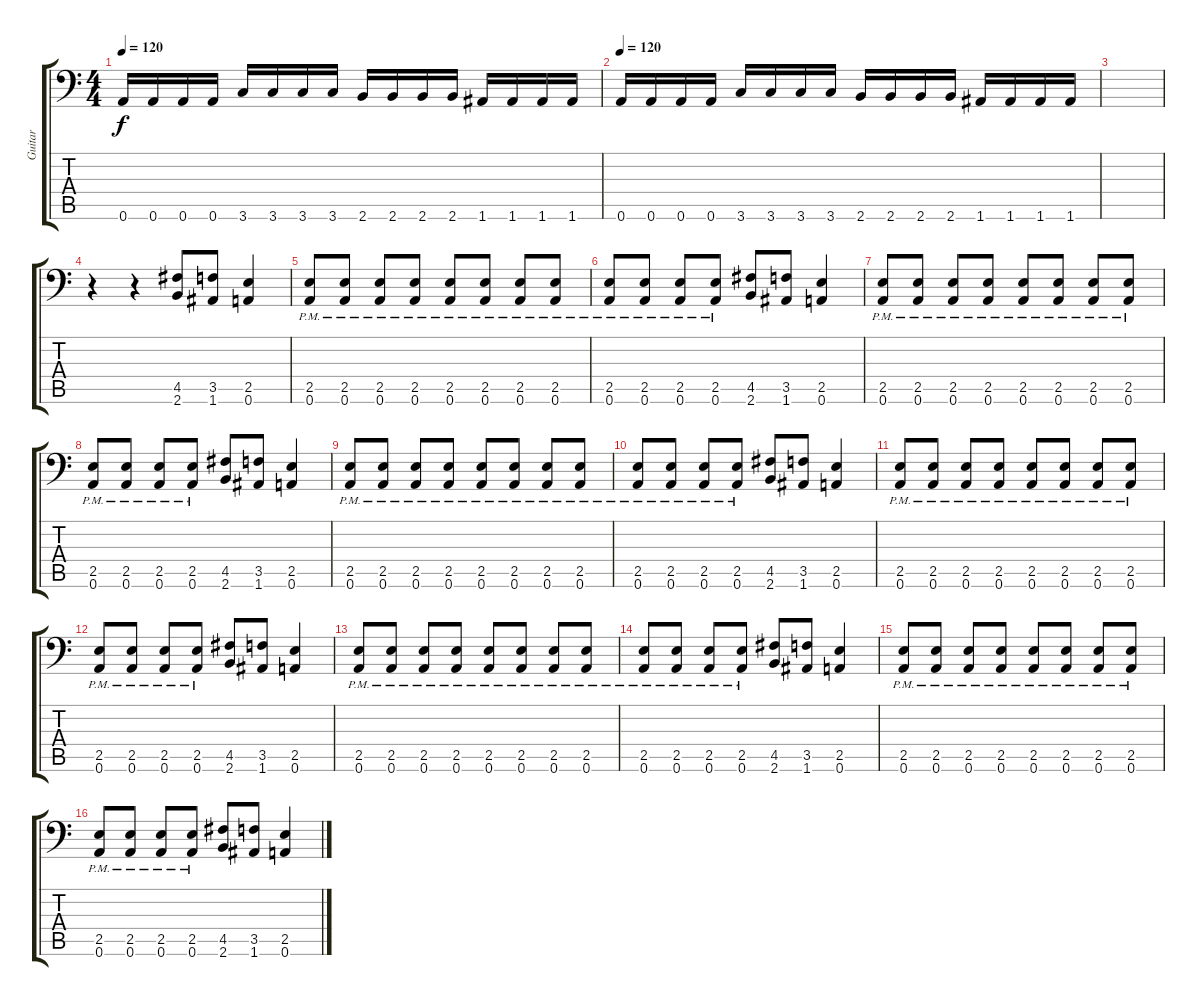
\track ("Guitar" "Guitar") {instrument distortionguitar}
\staff {score tabs}
\tuning (A3 E3 C3 G2 D2 A1) {hide}
\ts (4 4)
\tempo 120
\clef f4
\ks c
0.6.16{dy f} 0.6.16 0.6.16 0.6.16 3.6.16 3.6.16 3.6.16 3.6.16 2.6.16 2.6.16 2.6.16 2.6.16 1.6.16 1.6.16 1.6.16 1.6.16 |
\tempo 120
0.6.16 0.6.16 0.6.16 0.6.16 3.6.16 3.6.16 3.6.16 3.6.16 2.6.16 2.6.16 2.6.16 2.6.16 1.6.16 1.6.16 1.6.16 1.6.16 |
|
r.4 r.4 (4.5 2.6).8 (3.5 1.6).8 (2.5 0.6).4 |
(2.5{pm} 0.6{pm}).8 (2.5{pm} 0.6{pm}).8 (2.5{pm} 0.6{pm}).8 (2.5{pm} 0.6{pm}).8 (2.5{pm} 0.6{pm}).8 (2.5{pm} 0.6{pm}).8 (2.5{pm} 0.6{pm}).8 (2.5{pm} 0.6{pm}).8 |
(2.5{pm} 0.6{pm}).8 (2.5{pm} 0.6{pm}).8 (2.5{pm} 0.6{pm}).8 (2.5{pm} 0.6{pm}).8 (4.5 2.6).8 (3.5 1.6).8 (2.5 0.6).4 |
(2.5{pm} 0.6{pm}).8 (2.5{pm} 0.6{pm}).8 (2.5{pm} 0.6{pm}).8 (2.5{pm} 0.6{pm}).8 (2.5{pm} 0.6{pm}).8 (2.5{pm} 0.6{pm}).8 (2.5{pm} 0.6{pm}).8 (2.5{pm} 0.6{pm}).8 |
(2.5{pm} 0.6{pm}).8 (2.5{pm} 0.6{pm}).8 (2.5{pm} 0.6{pm}).8 (2.5{pm} 0.6{pm}).8 (4.5 2.6).8 (3.5 1.6).8 (2.5 0.6).4 |
(2.5{pm} 0.6{pm}).8 (2.5{pm} 0.6{pm}).8 (2.5{pm} 0.6{pm}).8 (2.5{pm} 0.6{pm}).8 (2.5{pm} 0.6{pm}).8 (2.5{pm} 0.6{pm}).8 (2.5{pm} 0.6{pm}).8 (2.5{pm} 0.6{pm}).8 |
(2.5{pm} 0.6{pm}).8 (2.5{pm} 0.6{pm}).8 (2.5{pm} 0.6{pm}).8 (2.5{pm} 0.6{pm}).8 (4.5 2.6).8 (3.5 1.6).8 (2.5 0.6).4 |
(2.5{pm} 0.6{pm}).8 (2.5{pm} 0.6{pm}).8 (2.5{pm} 0.6{pm}).8 (2.5{pm} 0.6{pm}).8 (2.5{pm} 0.6{pm}).8 (2.5{pm} 0.6{pm}).8 (2.5{pm} 0.6{pm}).8 (2.5{pm} 0.6{pm}).8 |
(2.5{pm} 0.6{pm}).8 (2.5{pm} 0.6{pm}).8 (2.5{pm} 0.6{pm}).8 (2.5{pm} 0.6{pm}).8 (4.5 2.6).8 (3.5 1.6).8 (2.5 0.6).4 |
(2.5{pm} 0.6{pm}).8 (2.5{pm} 0.6{pm}).8 (2.5{pm} 0.6{pm}).8 (2.5{pm} 0.6{pm}).8 (2.5{pm} 0.6{pm}).8 (2.5{pm} 0.6{pm}).8 (2.5{pm} 0.6{pm}).8 (2.5{pm} 0.6{pm}).8 |
(2.5{pm} 0.6{pm}).8 (2.5{pm} 0.6{pm}).8 (2.5{pm} 0.6{pm}).8 (2.5{pm} 0.6{pm}).8 (4.5 2.6).8 (3.5 1.6).8 (2.5 0.6).4 |
(2.5{pm} 0.6{pm}).8 (2.5{pm} 0.6{pm}).8 (2.5{pm} 0.6{pm}).8 (2.5{pm} 0.6{pm}).8 (2.5{pm} 0.6{pm}).8 (2.5{pm} 0.6{pm}).8 (2.5{pm} 0.6{pm}).8 (2.5{pm} 0.6{pm}).8 |
(2.5{pm} 0.6{pm}).8 (2.5{pm} 0.6{pm}).8 (2.5{pm} 0.6{pm}).8 (2.5{pm} 0.6{pm}).8 (4.5 2.6).8 (3.5 1.6).8 (2.5 0.6).4
